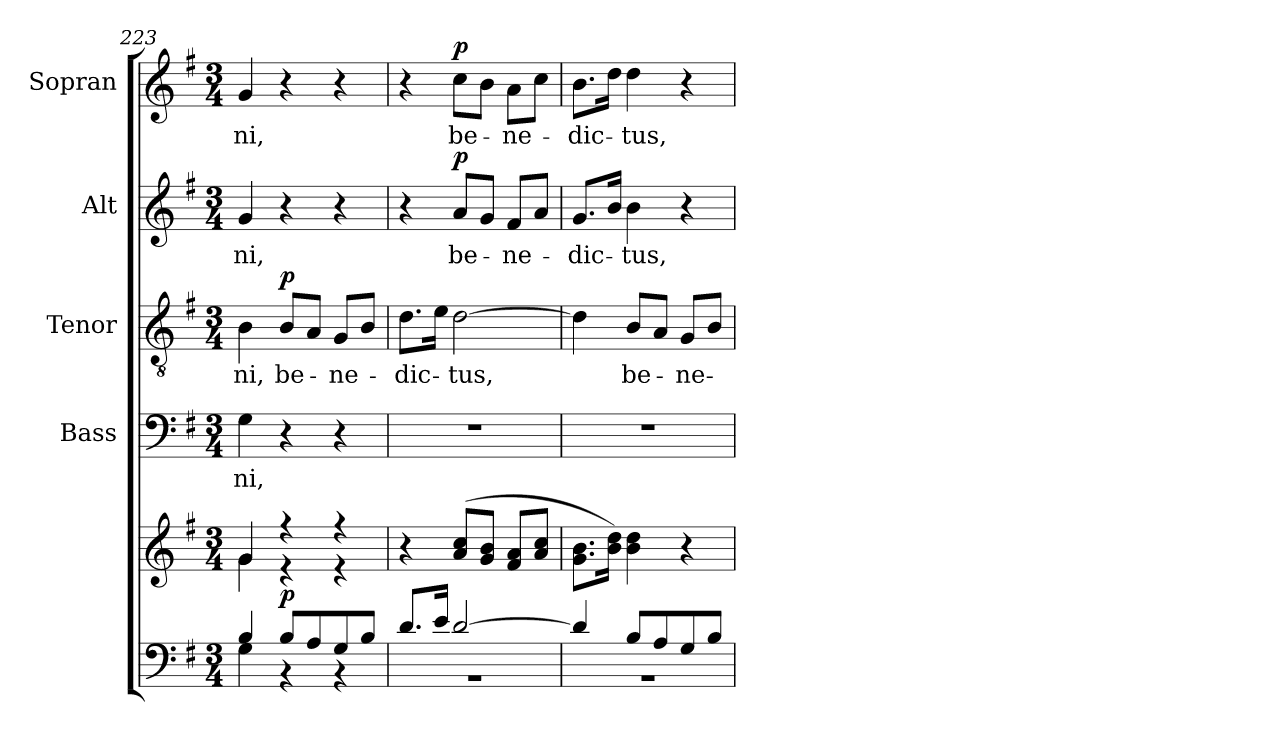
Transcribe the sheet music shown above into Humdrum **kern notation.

**kern	**kern	**dynam	**kern	**text	**kern	**text	**dynam	**kern	**text	**dynam	**kern	**text	**dynam
*part5	*part5	*part5	*part4	*part4	*part3	*part3	*part3	*part2	*part2	*part2	*part1	*part1	*part1
*staff6	*staff5	*staff5/6	*staff4	*staff4	*staff3	*staff3	*staff3	*staff2	*staff2	*staff2	*staff1	*staff1	*staff1
*	*	*	*I"Bass	*	*I"Tenor	*	*	*I"Alt	*	*	*I"Sopran	*	*
*	*	*	*I'B.	*	*I'T.	*	*	*I'A.	*	*	*I'S.	*	*
*clefF4	*clefG2	*	*clefF4	*	*clefGv2	*	*	*clefG2	*	*	*clefG2	*	*
*k[f#]	*k[f#]	*	*k[f#]	*	*k[f#]	*	*	*k[f#]	*	*	*k[f#]	*	*
*G:	*G:	*	*G:	*	*G:	*	*	*G:	*	*	*G:	*	*
*M3/4	*M3/4	*	*M3/4	*	*M3/4	*	*	*M3/4	*	*	*M3/4	*	*
=223	=223	=223	=223	=223	=223	=223	=223	=223	=223	=223	=223	=223	=223
*^	*^	*	*	*	*	*	*	*	*	*	*	*	*
!	!	!	!	!	!	!LO:LY:b	!	!LO:LY:b	!	!	!LO:LY:b	!	!	!LO:LY:b	!
4B/	4G\	4g/	4g\	.	4G\	-ni,	4B\	-ni,	.	4g/	-ni,	.	4g/	-ni,	.
!	!	!	!	!LO:DY:b	!	!	!	!LO:LY:b	!LO:DY:a	!	!	!	!	!	!
8B/L	4rBB	4r	4r	p	4r	.	8B/L	be-	p	4r	.	.	4r	.	.
8A/	.	.	.	.	.	.	8A/J	.	.	.	.	.	.	.	.
!	!	!	!	!	!	!	!	!LO:LY:b	!	!	!	!	!	!	!
8G/	4rBB	4r	4r	.	4r	.	8G/L	-ne-	.	4r	.	.	4r	.	.
8B/J	.	.	.	.	.	.	8B/J	.	.	.	.	.	.	.	.
*	*	*v	*v	*	*	*	*	*	*	*	*	*	*	*	*
=224	=224	=224	=224	=224	=224	=224	=224	=224	=224	=224	=224	=224	=224	=224
!	!LO:N:vis=1	!	!	!	!	!	!LO:LY:b	!	!	!	!	!	!	!
8.d/L	2.rBB	4r	.	2.r	.	8.d\L	-dic-	.	4r	.	.	4r	.	.
16e/Jk	.	.	.	.	.	16e\Jk	.	.	.	.	.	.	.	.
!	!	!	!	!	!	!	!LO:LY:b	!	!	!LO:LY:b	!LO:DY:a	!	!LO:LY:b	!LO:DY:a
[>2d/	.	(>8a/ 8cc/L	.	.	.	[2d\	-tus,	.	8a/L	be-	p	8cc\L	be-	p
.	.	8g/ 8b/J	.	.	.	.	.	.	8g/J	.	.	8b\J	.	.
!	!	!	!	!	!	!	!	!	!	!LO:LY:b	!	!	!LO:LY:b	!
.	.	8f#/ 8a/L	.	.	.	.	.	.	8f#/L	-ne-	.	8a\L	-ne-	.
.	.	8a/ 8cc/J	.	.	.	.	.	.	8a/J	.	.	8cc\J	.	.
=225	=225	=225	=225	=225	=225	=225	=225	=225	=225	=225	=225	=225	=225	=225
!	!LO:N:vis=1	!	!	!	!	!	!	!	!	!LO:LY:b	!	!	!LO:LY:b	!
4d/]	2.rBB	8.g\ 8.b\L	.	2.r	.	4d\]	.	.	8.g/L	-dic-	.	8.b\L	-dic-	.
.	.	16b\ 16dd\Jk)	.	.	.	.	.	.	16b/Jk	.	.	16dd\Jk	.	.
!	!	!	!	!	!	!	!LO:LY:b	!	!	!LO:LY:b	!	!	!LO:LY:b	!
8B/L	.	4b\ 4dd\	.	.	.	8B/L	be-	.	4b\	-tus,	.	4dd\	-tus,	.
8A/	.	.	.	.	.	8A/J	.	.	.	.	.	.	.	.
!	!	!	!	!	!	!	!LO:LY:b	!	!	!	!	!	!	!
8G/	.	4r	.	.	.	8G/L	-ne-	.	4r	.	.	4r	.	.
8B/J	.	.	.	.	.	8B/J	.	.	.	.	.	.	.	.
*v	*v	*	*	*	*	*	*	*	*	*	*	*	*	*
=	=	=	=	=	=	=	=	=	=	=	=	=	=
*-	*-	*-	*-	*-	*-	*-	*-	*-	*-	*-	*-	*-	*-
